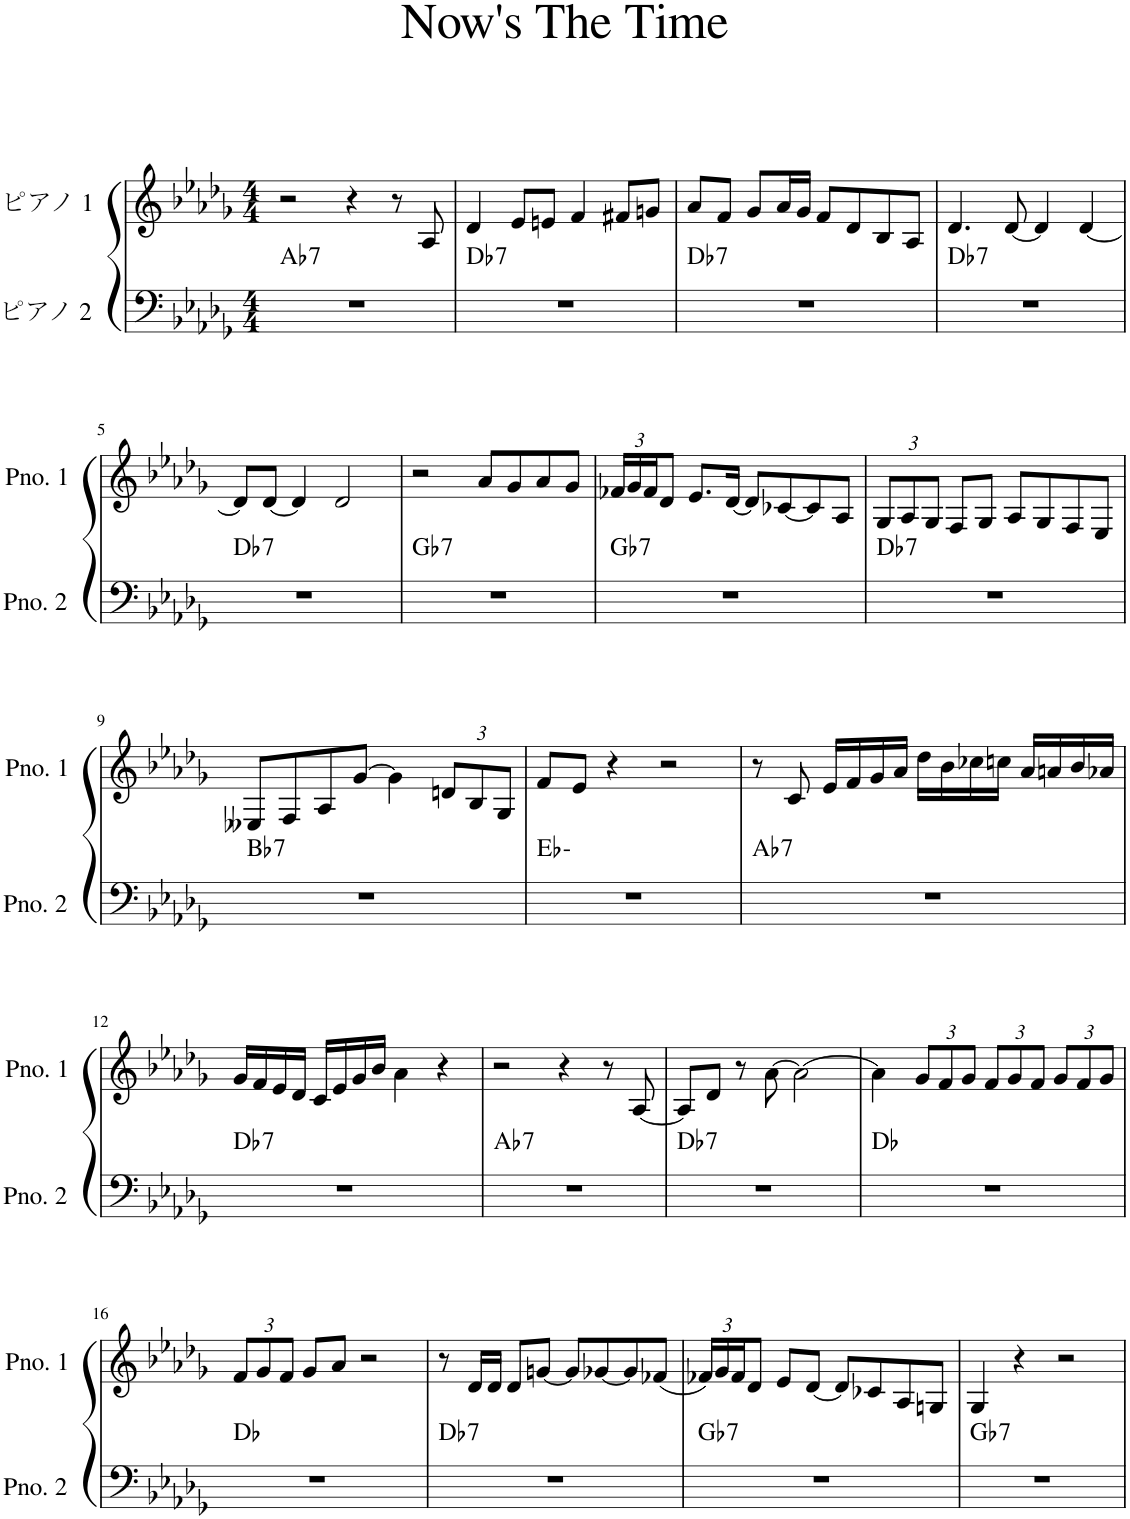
**kern	**harte	**kern
*part2	*part2	*part1
*staff2	*	*staff1
*I"ピアノ 2	*	*I"ピアノ 1
*clefF4	*	*clefG2
*k[b-e-a-d-g-]	*	*k[b-e-a-d-g-]
*M4/4	*	*M4/4
=1	=1	=1
!	!LO:H:kt=7	!
1r	Ab:7	2r
.	.	4r
.	.	8r
.	.	8A-/
=2	=2	=2
!	!LO:H:kt=7	!
1r	Db:7	4d-/
.	.	8e-/L
.	.	8en/J
.	.	4f/
.	.	8f#X/L
.	.	8gn/J
=3	=3	=3
!	!LO:H:kt=7	!
1r	Db:7	8a-/L
.	.	8f/J
.	.	8g-/L
.	.	16a-/L
.	.	16g-/JJ
.	.	8f/L
.	.	8d-/
.	.	8B-/
.	.	8A-/J
=4	=4	=4
!	!LO:H:kt=7	!
1r	Db:7	4.d-/
.	.	[8d-/
.	.	4d-/]
.	.	[4d-/
!!LO:LB:g=z
=5	=5	=5
!	!LO:H:kt=7	!
1r	Db:7	8d-/L]
.	.	[8d-/J
.	.	4d-/]
.	.	2d-/
=6	=6	=6
!	!LO:H:kt=7	!
1r	Gb:7	2r
.	.	8a-/L
.	.	8g-/
.	.	8a-/
.	.	8g-/J
=7	=7	=7
*	*	*Xbrackettup
!	!LO:H:kt=7	!
1r	Gb:7	24f-X/LL
.	.	24g-/
.	.	24f-/J
.	.	8d-/J
.	.	8.e-/L
.	.	[16d-/Jk
.	.	8d-/L]
.	.	[8c-X/
.	.	8c-/]
.	.	8A-/J
=8	=8	=8
!	!LO:H:kt=7	!
1r	Db:7	12G-/L
.	.	12A-/
.	.	12G-/J
.	.	8F/L
.	.	8G-/J
.	.	8A-/L
.	.	8G-/
.	.	8F/
.	.	8E-/J
!!LO:LB:g=z
=9	=9	=9
!	!LO:H:kt=7	!
1r	Bb:7	8E--X/L
.	.	8F/
.	.	8A-/
.	.	[8g-/J
.	.	4g-\]
.	.	12dn/L
.	.	12B-/
.	.	12G-/J
=10	=10	=10
1r	Eb:min	8f/L
.	.	8e-/J
.	.	4r
.	.	2r
=11	=11	=11
!	!LO:H:kt=7	!
1r	Ab:7	8r
.	.	8c/
.	.	16e-/LL
.	.	16f/
.	.	16g-/
.	.	16a-/JJ
.	.	16dd-\LL
.	.	16b-\
.	.	16cc-X\
.	.	16ccn\JJ
.	.	16a-/LL
.	.	16an/
.	.	16b-/
.	.	16a-X/JJ
!!LO:LB:g=z
=12	=12	=12
!	!LO:H:kt=7	!
1r	Db:7	16g-/LL
.	.	16f/
.	.	16e-/
.	.	16d-/JJ
.	.	16c/LL
.	.	16e-/
.	.	16g-/
.	.	16b-/JJ
.	.	4a-\
.	.	4r
=13	=13	=13
!	!LO:H:kt=7	!
1r	Ab:7	2r
.	.	4r
.	.	8r
.	.	[8A-/
=14	=14	=14
!	!LO:H:kt=7	!
1r	Db:7	8A-/L]
.	.	8d-/J
.	.	8r
.	.	[8a-\
.	.	2a-\_
=15	=15	=15
1r	Db:maj	4a-\]
.	.	12g-/L
.	.	12f/
.	.	12g-/J
.	.	12f/L
.	.	12g-/
.	.	12f/J
.	.	12g-/L
.	.	12f/
.	.	12g-/J
!!LO:LB:g=z
=16	=16	=16
1r	Db:maj	12f/L
.	.	12g-/
.	.	12f/J
.	.	8g-/L
.	.	8a-/J
.	.	2r
=17	=17	=17
!	!LO:H:kt=7	!
1r	Db:7	8r
.	.	16d-/LL
.	.	16d-/JJ
.	.	8d-/L
.	.	[8gn/J
.	.	8g/L]
.	.	[8g-X/
.	.	8g-/]
.	.	(8f-X/J
=18	=18	=18
!	!LO:H:kt=7	!
1r	Gb:7	24f-X/LL)
.	.	24g-/
.	.	24f-/J
.	.	8d-/J
.	.	8e-/L
.	.	[8d-/J
.	.	8d-/L]
.	.	8c-X/
.	.	8A-/
.	.	8Gn/J
=19	=19	=19
!	!LO:H:kt=7	!
1r	Gb:7	4G-/
.	.	4r
.	.	2r
=	=	=
*-	*-	*-
